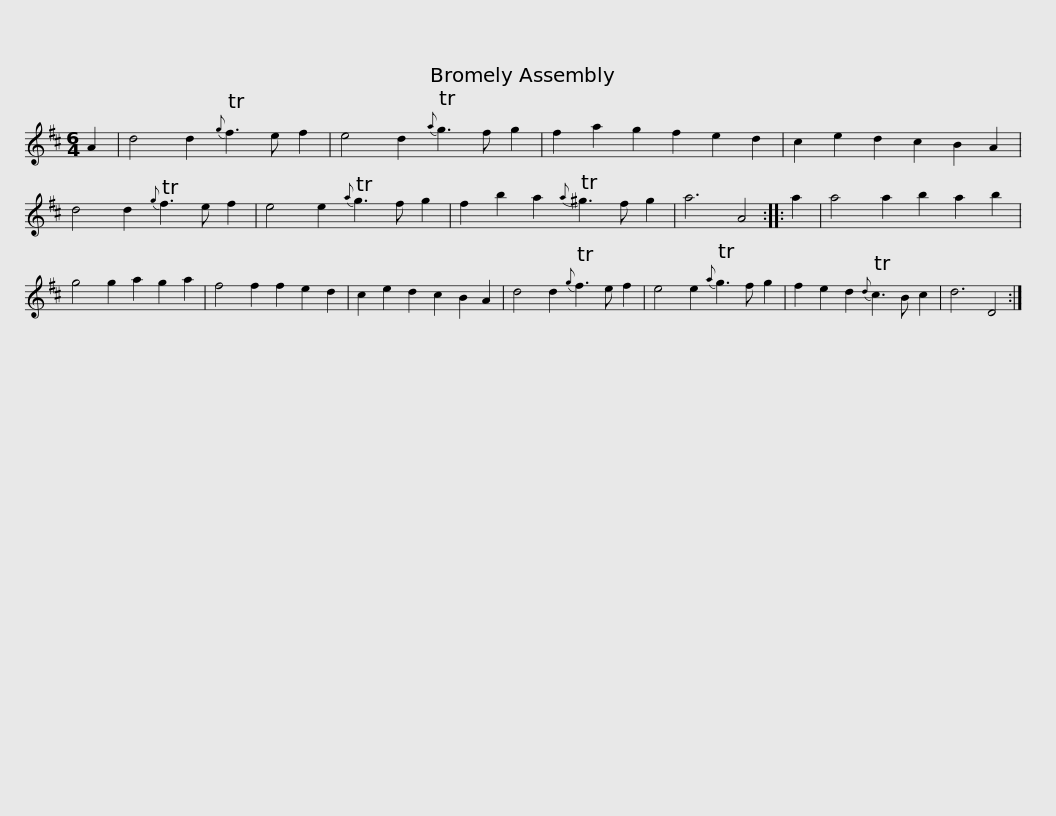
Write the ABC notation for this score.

X:1
L:1/8
M:6/4
I:linebreak $
K:D
V:1 treble
V:1
 A2 | d4 d2{g} Tf3 e f2 | e4 d2{a} Tg3 f g2 | f2 a2 g2 f2 e2 d2 | c2 e2 d2 c2 B2 A2 | %5
 d4 d2{g} Tf3 e f2 | e4 e2{a} Tg3 f g2 |$ f2 b2 a2{a} T^g3 f g2 | a6 A4 :: a2 | %10
 a4 a2 b2 a2 b2 | g4 g2 a2 g2 a2 | f4 f2 f2 e2 d2 | c2 e2 d2 c2 B2 A2 |$ d4 d2{g} Tf3 e f2 | %15
 e4 e2{a} Tg3 f g2 | f2 e2 d2{d} Tc3 B c2 | d6 D4 :| %18
